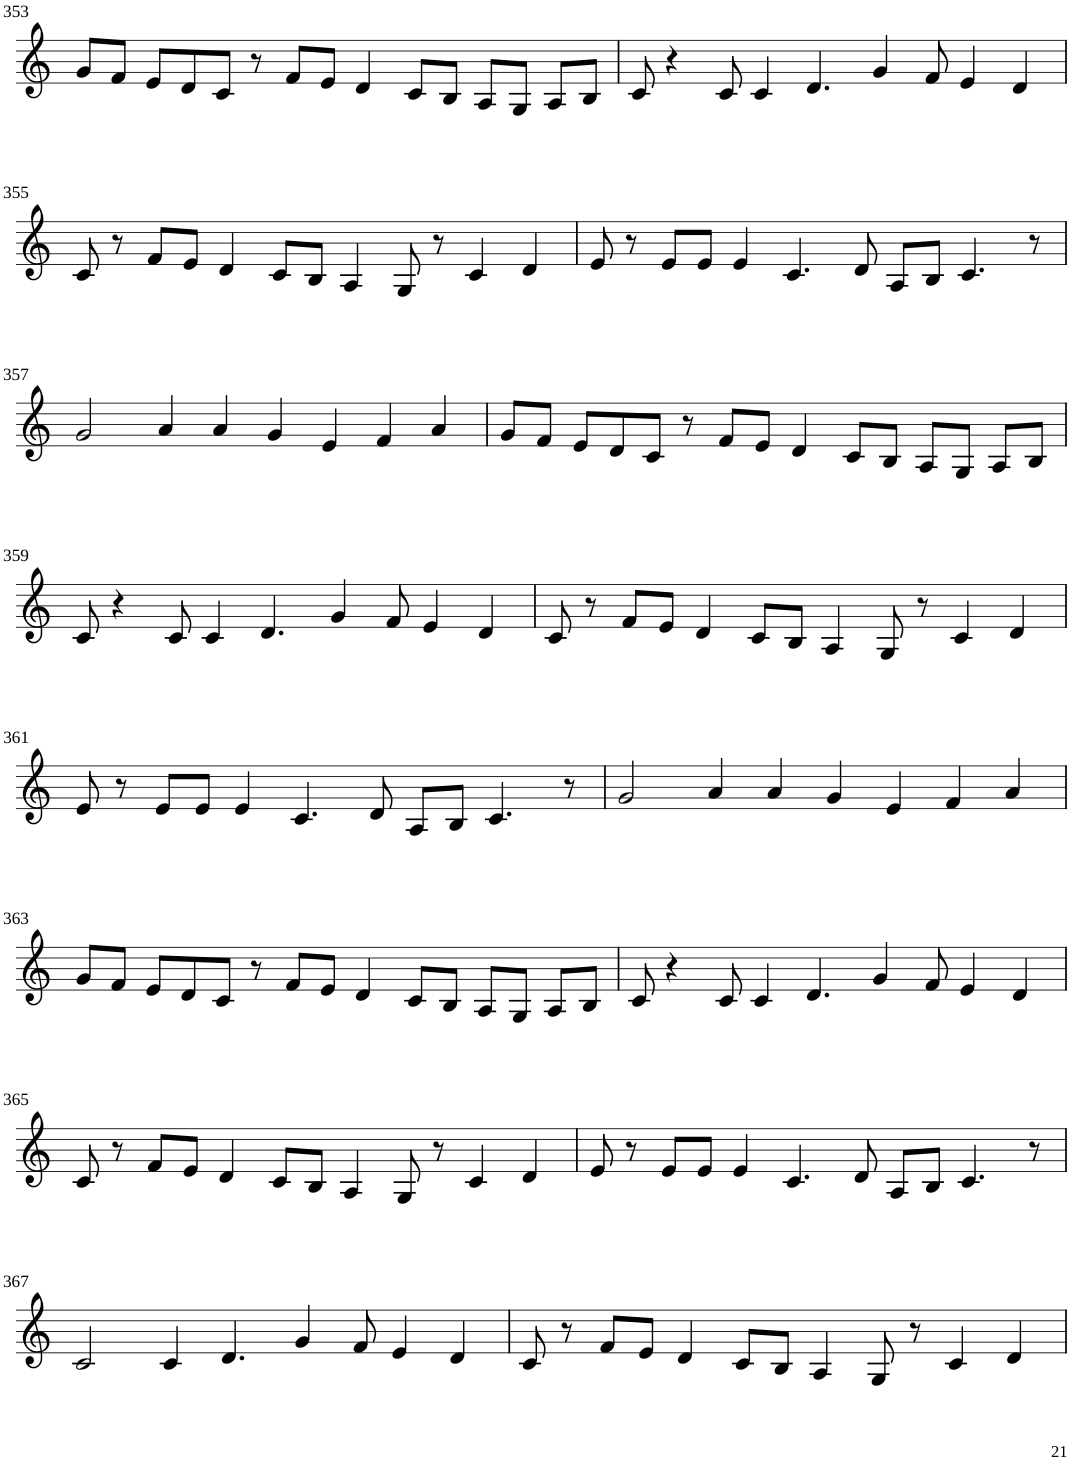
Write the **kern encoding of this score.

**kern
*part1
*staff1
*I"Violin
!!LO:PB:g=z
*clefG2
*k[]
*M8/4
=353
8g/L
8f/J
8e/L
8d/
8c/J
8r
8f/L
8e/J
4d/
8c/L
8B/J
8A/L
8G/J
8A/L
8B/J
=354
8c/
4r
8c/
4c/
4.d/
4g/
8f/
4e/
4d/
!!LO:LB:g=z
=355
8c/
8r
8f/L
8e/J
4d/
8c/L
8B/J
4A/
8G/
8r
4c/
4d/
=356
8e/
8r
8e/L
8e/J
4e/
4.c/
8d/
8A/L
8B/J
4.c/
8r
!!LO:LB:g=z
=357
2g/
4a/
4a/
4g/
4e/
4f/
4a/
=358
8g/L
8f/J
8e/L
8d/
8c/J
8r
8f/L
8e/J
4d/
8c/L
8B/J
8A/L
8G/J
8A/L
8B/J
!!LO:LB:g=z
=359
8c/
4r
8c/
4c/
4.d/
4g/
8f/
4e/
4d/
=360
8c/
8r
8f/L
8e/J
4d/
8c/L
8B/J
4A/
8G/
8r
4c/
4d/
!!LO:LB:g=z
=361
8e/
8r
8e/L
8e/J
4e/
4.c/
8d/
8A/L
8B/J
4.c/
8r
=362
2g/
4a/
4a/
4g/
4e/
4f/
4a/
!!LO:LB:g=z
=363
8g/L
8f/J
8e/L
8d/
8c/J
8r
8f/L
8e/J
4d/
8c/L
8B/J
8A/L
8G/J
8A/L
8B/J
=364
8c/
4r
8c/
4c/
4.d/
4g/
8f/
4e/
4d/
!!LO:LB:g=z
=365
8c/
8r
8f/L
8e/J
4d/
8c/L
8B/J
4A/
8G/
8r
4c/
4d/
=366
8e/
8r
8e/L
8e/J
4e/
4.c/
8d/
8A/L
8B/J
4.c/
8r
!!LO:LB:g=z
=367
2c/
4c/
4.d/
4g/
8f/
4e/
4d/
=368
8c/
8r
8f/L
8e/J
4d/
8c/L
8B/J
4A/
8G/
8r
4c/
4d/
=
*-
